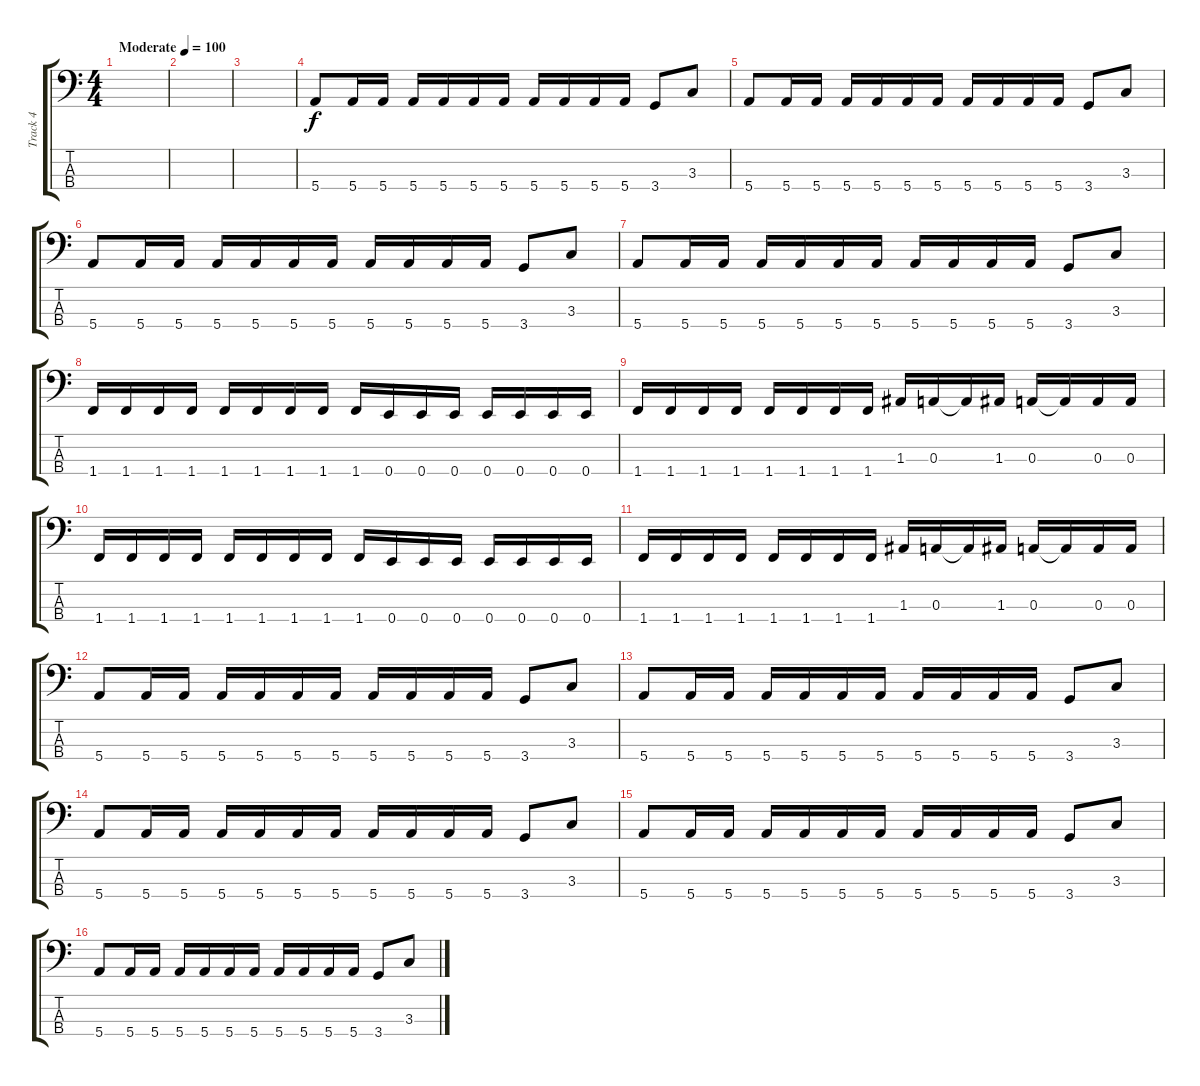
\track ("Track 4" "Track 4") {instrument electricbassfinger}
\staff {score tabs}
\tuning (G2 D2 A1 E1) {hide}
\ts (4 4)
\tempo (100 "Moderate")
\clef f4
\ks c
|
|
|
5.4.8 5.4.16 5.4.16 5.4.16 5.4.16 5.4.16 5.4.16 5.4.16 5.4.16 5.4.16 5.4.16 3.4.8 3.3.8 |
5.4.8 5.4.16 5.4.16 5.4.16 5.4.16 5.4.16 5.4.16 5.4.16 5.4.16 5.4.16 5.4.16 3.4.8 3.3.8 |
5.4.8 5.4.16 5.4.16 5.4.16 5.4.16 5.4.16 5.4.16 5.4.16 5.4.16 5.4.16 5.4.16 3.4.8 3.3.8 |
5.4.8 5.4.16 5.4.16 5.4.16 5.4.16 5.4.16 5.4.16 5.4.16 5.4.16 5.4.16 5.4.16 3.4.8 3.3.8 |
1.4.16 1.4.16 1.4.16 1.4.16 1.4.16 1.4.16 1.4.16 1.4.16 1.4.16 0.4.16 0.4.16 0.4.16 0.4.16 0.4.16 0.4.16 0.4.16 |
1.4.16 1.4.16 1.4.16 1.4.16 1.4.16 1.4.16 1.4.16 1.4.16 1.3.16 0.3.16 0.3{t}.16 1.3.16 0.3.16 0.3{t}.16 0.3.16 0.3.16 |
1.4.16 1.4.16 1.4.16 1.4.16 1.4.16 1.4.16 1.4.16 1.4.16 1.4.16 0.4.16 0.4.16 0.4.16 0.4.16 0.4.16 0.4.16 0.4.16 |
1.4.16 1.4.16 1.4.16 1.4.16 1.4.16 1.4.16 1.4.16 1.4.16 1.3.16 0.3.16 0.3{t}.16 1.3.16 0.3.16 0.3{t}.16 0.3.16 0.3.16 |
5.4.8 5.4.16 5.4.16 5.4.16 5.4.16 5.4.16 5.4.16 5.4.16 5.4.16 5.4.16 5.4.16 3.4.8 3.3.8 |
5.4.8 5.4.16 5.4.16 5.4.16 5.4.16 5.4.16 5.4.16 5.4.16 5.4.16 5.4.16 5.4.16 3.4.8 3.3.8 |
5.4.8 5.4.16 5.4.16 5.4.16 5.4.16 5.4.16 5.4.16 5.4.16 5.4.16 5.4.16 5.4.16 3.4.8 3.3.8 |
5.4.8 5.4.16 5.4.16 5.4.16 5.4.16 5.4.16 5.4.16 5.4.16 5.4.16 5.4.16 5.4.16 3.4.8 3.3.8 |
5.4.8 5.4.16 5.4.16 5.4.16 5.4.16 5.4.16 5.4.16 5.4.16 5.4.16 5.4.16 5.4.16 3.4.8 3.3.8
